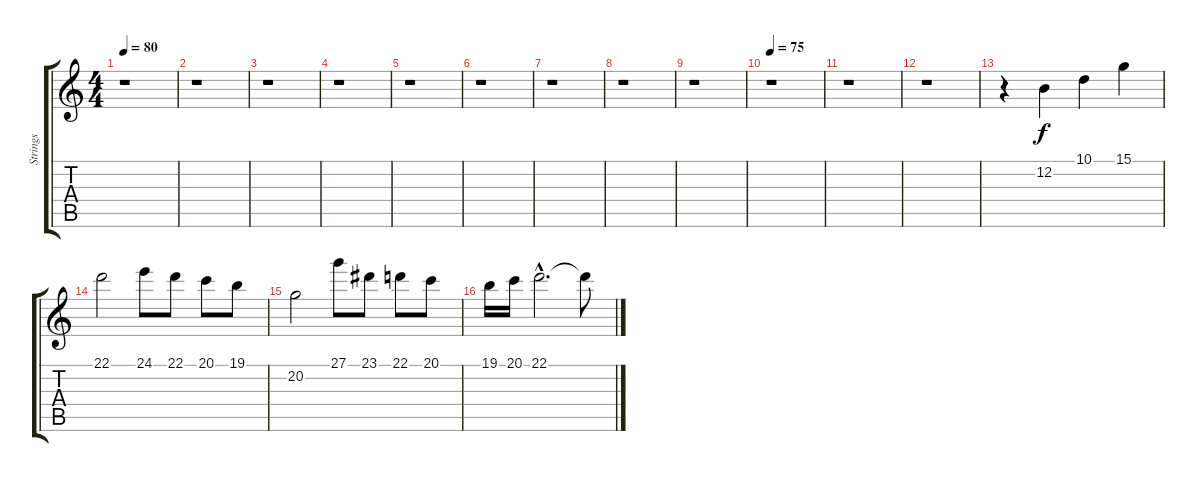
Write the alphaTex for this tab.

\track ("Strings" "Strings") {instrument stringensemble1}
\staff {score tabs}
\tuning (E4 B3 G3 D3 A2 E2) {hide}
\ts (4 4)
\tempo 80
\clef g2
\ks c
r.1{dy f instrument stringensemble1} |
r.1 |
r.1 |
r.1 |
r.1 |
r.1 |
r.1 |
r.1 |
r.1 |
\tempo 75
r.1 |
r.1 |
r.1 |
r.4 12.2.4 10.1.4 15.1.4 |
22.1.2 24.1.8 22.1.8 20.1.8 19.1.8 |
20.2.2 27.1.8 23.1.8 22.1.8 20.1.8 |
19.1.16 20.1.16 22.1{hac}.2{d} 22.1{t}.8
